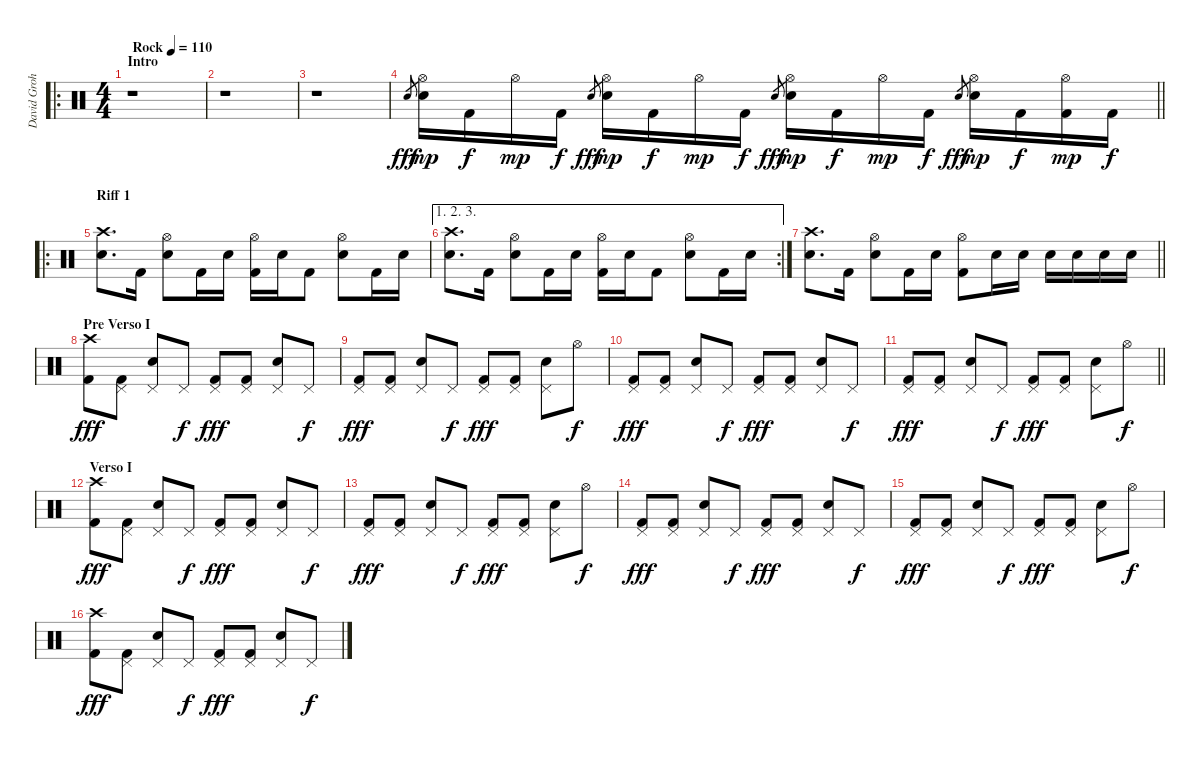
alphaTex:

\track ("David Grohl (batería)" "David Groh") {instrument percussion}
\staff {score}
\articulation defaults
\ro
\ts (4 4)
\section ("" "Intro")
\tempo (110 "Rock")
\clef neutral
\ks c
r.1{dy fff} |
r.1 |
r.1 |
\barLineRight lightlight "Snare (hit) 2".8{gr}
("Hi-Hat (open)" "Snare (hit) 2").16{dy mp} "Kick (hit) 2".16{dy f} "Hi-Hat (open)".16{dy mp} "Kick (hit) 2".16{dy f} "Snare (hit) 2".8{gr dy fff} ("Hi-Hat (open)" "Snare (hit) 2").16{dy mp} "Kick (hit) 2".16{dy f} "Hi-Hat (open)".16{dy mp} "Kick (hit) 2".16{dy f} "Snare (hit) 2".8{gr dy fff} ("Hi-Hat (open)" "Snare (hit) 2").16{dy mp} "Kick (hit) 2".16{dy f} "Hi-Hat (open)".16{dy mp} "Kick (hit) 2".16{dy f} "Snare (hit) 2".8{gr dy fff} ("Hi-Hat (open)" "Snare (hit) 2").16{dy mp} "Kick (hit) 2".16{dy f} ("Hi-Hat (open)" "Kick (hit) 2").16{dy mp} "Kick (hit) 2".16{dy f} |
\ro
\section ("" "Riff 1")
("Crash high (hit)" "Snare (hit) 2").8{d} "Kick (hit) 2".16 ("Hi-Hat (open)" "Snare (hit) 2").8 "Kick (hit) 2".16 "Snare (hit) 2".16 ("Hi-Hat (open)" "Kick (hit) 2").16 "Snare (hit) 2".16 "Kick (hit) 2".8 ("Hi-Hat (open)" "Snare (hit) 2").8 "Kick (hit) 2".16 "Snare (hit) 2".16 |
\ae (1 2 3)
\rc 2
("Crash high (hit)" "Snare (hit) 2").8{d} "Kick (hit) 2".16 ("Hi-Hat (open)" "Snare (hit) 2").8 "Kick (hit) 2".16 "Snare (hit) 2".16 ("Hi-Hat (open)" "Kick (hit) 2").16 "Snare (hit) 2".16 "Kick (hit) 2".8 ("Hi-Hat (open)" "Snare (hit) 2").8 "Kick (hit) 2".16 "Snare (hit) 2".16 |
\barLineRight lightlight
("Crash high (hit)" "Snare (hit) 2").8{d} "Kick (hit) 2".16 ("Hi-Hat (open)" "Snare (hit) 2").8 "Kick (hit) 2".16 "Snare (hit) 2".16 ("Hi-Hat (open)" "Kick (hit) 2").8 "Snare (hit) 2".16 "Snare (hit) 2".16 "Snare (hit) 2".16 "Snare (hit) 2".16 "Snare (hit) 2".16 "Snare (hit) 2".16 |
\section ("" "Pre Verso I")
("Crash high (hit)" "Kick (hit) 2").8{dy fff} ("Pedal Hi-Hat (hit)" "Kick (hit) 2").8 ("Pedal Hi-Hat (hit)" "Snare (hit) 2").8 "Pedal Hi-Hat (hit)".8{dy f} ("Pedal Hi-Hat (hit)" "Kick (hit) 2").8{dy fff} ("Pedal Hi-Hat (hit)" "Kick (hit) 2").8 ("Pedal Hi-Hat (hit)" "Snare (hit) 2").8 "Pedal Hi-Hat (hit)".8{dy f} |
("Pedal Hi-Hat (hit)" "Kick (hit) 2").8{dy fff} ("Pedal Hi-Hat (hit)" "Kick (hit) 2").8 ("Pedal Hi-Hat (hit)" "Snare (hit) 2").8 "Pedal Hi-Hat (hit)".8{dy f} ("Pedal Hi-Hat (hit)" "Kick (hit) 2").8{dy fff} ("Pedal Hi-Hat (hit)" "Kick (hit) 2").8 ("Pedal Hi-Hat (hit)" "Snare (hit) 2").8 "Hi-Hat (open)".8{dy f} |
("Pedal Hi-Hat (hit)" "Kick (hit) 2").8{dy fff} ("Pedal Hi-Hat (hit)" "Kick (hit) 2").8 ("Pedal Hi-Hat (hit)" "Snare (hit) 2").8 "Pedal Hi-Hat (hit)".8{dy f} ("Pedal Hi-Hat (hit)" "Kick (hit) 2").8{dy fff} ("Pedal Hi-Hat (hit)" "Kick (hit) 2").8 ("Pedal Hi-Hat (hit)" "Snare (hit) 2").8 "Pedal Hi-Hat (hit)".8{dy f} |
\barLineRight lightlight
("Pedal Hi-Hat (hit)" "Kick (hit) 2").8{dy fff} ("Pedal Hi-Hat (hit)" "Kick (hit) 2").8 ("Pedal Hi-Hat (hit)" "Snare (hit) 2").8 "Pedal Hi-Hat (hit)".8{dy f} ("Pedal Hi-Hat (hit)" "Kick (hit) 2").8{dy fff} ("Pedal Hi-Hat (hit)" "Kick (hit) 2").8 ("Pedal Hi-Hat (hit)" "Snare (hit) 2").8 "Hi-Hat (open)".8{dy f} |
\section ("" "Verso I")
("Crash high (hit)" "Kick (hit) 2").8{dy fff} ("Pedal Hi-Hat (hit)" "Kick (hit) 2").8 ("Pedal Hi-Hat (hit)" "Snare (hit) 2").8 "Pedal Hi-Hat (hit)".8{dy f} ("Pedal Hi-Hat (hit)" "Kick (hit) 2").8{dy fff} ("Pedal Hi-Hat (hit)" "Kick (hit) 2").8 ("Pedal Hi-Hat (hit)" "Snare (hit) 2").8 "Pedal Hi-Hat (hit)".8{dy f} |
("Pedal Hi-Hat (hit)" "Kick (hit) 2").8{dy fff} ("Pedal Hi-Hat (hit)" "Kick (hit) 2").8 ("Pedal Hi-Hat (hit)" "Snare (hit) 2").8 "Pedal Hi-Hat (hit)".8{dy f} ("Pedal Hi-Hat (hit)" "Kick (hit) 2").8{dy fff} ("Pedal Hi-Hat (hit)" "Kick (hit) 2").8 ("Pedal Hi-Hat (hit)" "Snare (hit) 2").8 "Hi-Hat (open)".8{dy f} |
("Pedal Hi-Hat (hit)" "Kick (hit) 2").8{dy fff} ("Pedal Hi-Hat (hit)" "Kick (hit) 2").8 ("Pedal Hi-Hat (hit)" "Snare (hit) 2").8 "Pedal Hi-Hat (hit)".8{dy f} ("Pedal Hi-Hat (hit)" "Kick (hit) 2").8{dy fff} ("Pedal Hi-Hat (hit)" "Kick (hit) 2").8 ("Pedal Hi-Hat (hit)" "Snare (hit) 2").8 "Pedal Hi-Hat (hit)".8{dy f} |
("Pedal Hi-Hat (hit)" "Kick (hit) 2").8{dy fff} ("Pedal Hi-Hat (hit)" "Kick (hit) 2").8 ("Pedal Hi-Hat (hit)" "Snare (hit) 2").8 "Pedal Hi-Hat (hit)".8{dy f} ("Pedal Hi-Hat (hit)" "Kick (hit) 2").8{dy fff} ("Pedal Hi-Hat (hit)" "Kick (hit) 2").8 ("Pedal Hi-Hat (hit)" "Snare (hit) 2").8 "Hi-Hat (open)".8{dy f} |
("Crash high (hit)" "Kick (hit) 2").8{dy fff} ("Pedal Hi-Hat (hit)" "Kick (hit) 2").8 ("Pedal Hi-Hat (hit)" "Snare (hit) 2").8 "Pedal Hi-Hat (hit)".8{dy f} ("Pedal Hi-Hat (hit)" "Kick (hit) 2").8{dy fff} ("Pedal Hi-Hat (hit)" "Kick (hit) 2").8 ("Pedal Hi-Hat (hit)" "Snare (hit) 2").8 "Pedal Hi-Hat (hit)".8{dy f}
